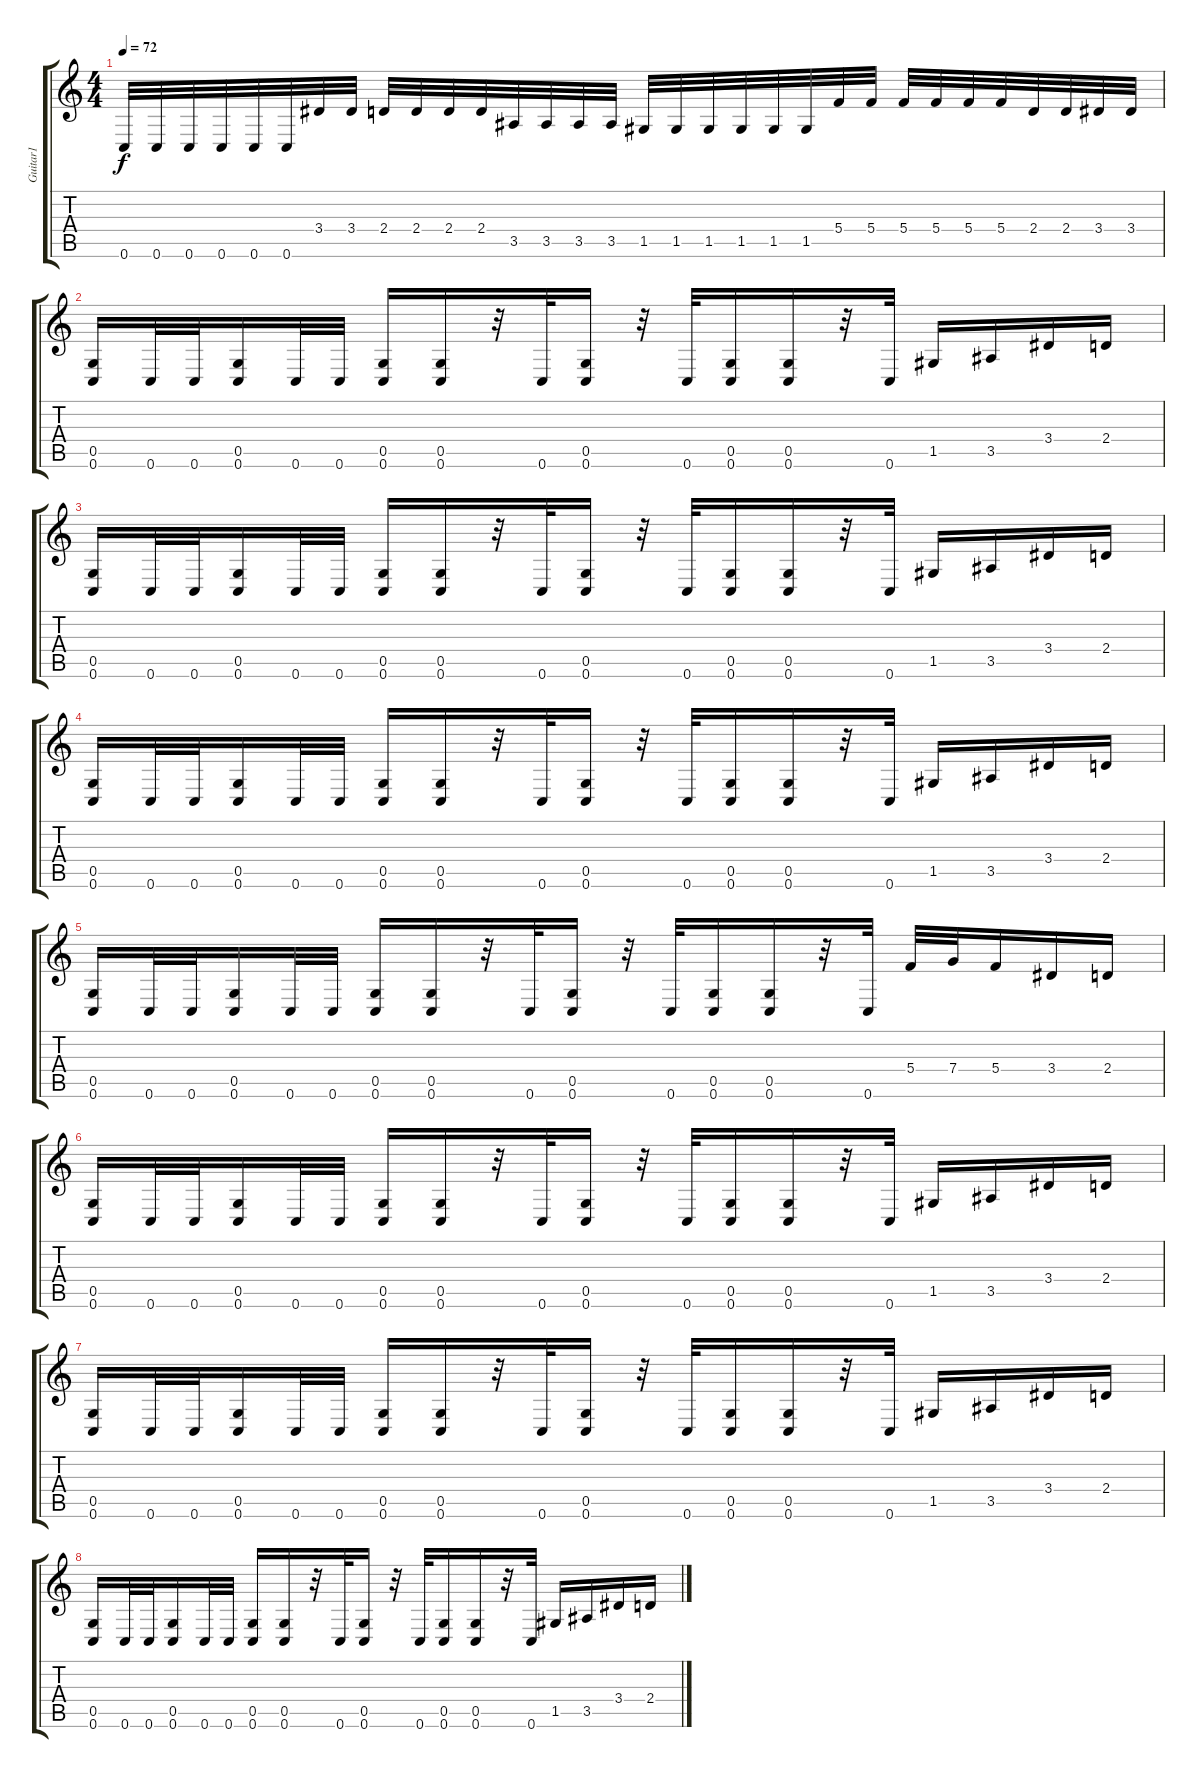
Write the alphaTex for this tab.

\track ("Guitar1" "Guitar1") {instrument distortionguitar}
\staff {score tabs}
\tuning (D4 A3 F3 C3 G2 C2) {hide}
\ts (4 4)
\tempo 72
\clef g2
\ks c
0.6.32{dy f} 0.6.32 0.6.32 0.6.32 0.6.32 0.6.32 3.4.32 3.4.32 2.4.32 2.4.32 2.4.32 2.4.32 3.5.32 3.5.32 3.5.32 3.5.32 1.5.32 1.5.32 1.5.32 1.5.32 1.5.32 1.5.32 5.4.32 5.4.32 5.4.32 5.4.32 5.4.32 5.4.32 2.4.32 2.4.32 3.4.32 3.4.32 |
(0.5 0.6).16 0.6.32 0.6.32 (0.5 0.6).16 0.6.32 0.6.32 (0.5 0.6).16 (0.5 0.6).16 r.32 0.6.32 (0.5 0.6).16 r.32 0.6.32 (0.5 0.6).16 (0.5 0.6).16 r.32 0.6.32 1.5.16 3.5.16 3.4.16 2.4.16 |
(0.5 0.6).16 0.6.32 0.6.32 (0.5 0.6).16 0.6.32 0.6.32 (0.5 0.6).16 (0.5 0.6).16 r.32 0.6.32 (0.5 0.6).16 r.32 0.6.32 (0.5 0.6).16 (0.5 0.6).16 r.32 0.6.32 1.5.16 3.5.16 3.4.16 2.4.16 |
(0.5 0.6).16 0.6.32 0.6.32 (0.5 0.6).16 0.6.32 0.6.32 (0.5 0.6).16 (0.5 0.6).16 r.32 0.6.32 (0.5 0.6).16 r.32 0.6.32 (0.5 0.6).16 (0.5 0.6).16 r.32 0.6.32 1.5.16 3.5.16 3.4.16 2.4.16 |
(0.5 0.6).16 0.6.32 0.6.32 (0.5 0.6).16 0.6.32 0.6.32 (0.5 0.6).16 (0.5 0.6).16 r.32 0.6.32 (0.5 0.6).16 r.32 0.6.32 (0.5 0.6).16 (0.5 0.6).16 r.32 0.6.32 5.4.32 7.4.32 5.4.16 3.4.16 2.4.16 |
(0.5 0.6).16 0.6.32 0.6.32 (0.5 0.6).16 0.6.32 0.6.32 (0.5 0.6).16 (0.5 0.6).16 r.32 0.6.32 (0.5 0.6).16 r.32 0.6.32 (0.5 0.6).16 (0.5 0.6).16 r.32 0.6.32 1.5.16 3.5.16 3.4.16 2.4.16 |
(0.5 0.6).16 0.6.32 0.6.32 (0.5 0.6).16 0.6.32 0.6.32 (0.5 0.6).16 (0.5 0.6).16 r.32 0.6.32 (0.5 0.6).16 r.32 0.6.32 (0.5 0.6).16 (0.5 0.6).16 r.32 0.6.32 1.5.16 3.5.16 3.4.16 2.4.16 |
(0.5 0.6).16 0.6.32 0.6.32 (0.5 0.6).16 0.6.32 0.6.32 (0.5 0.6).16 (0.5 0.6).16 r.32 0.6.32 (0.5 0.6).16 r.32 0.6.32 (0.5 0.6).16 (0.5 0.6).16 r.32 0.6.32 1.5.16 3.5.16 3.4.16 2.4.16
